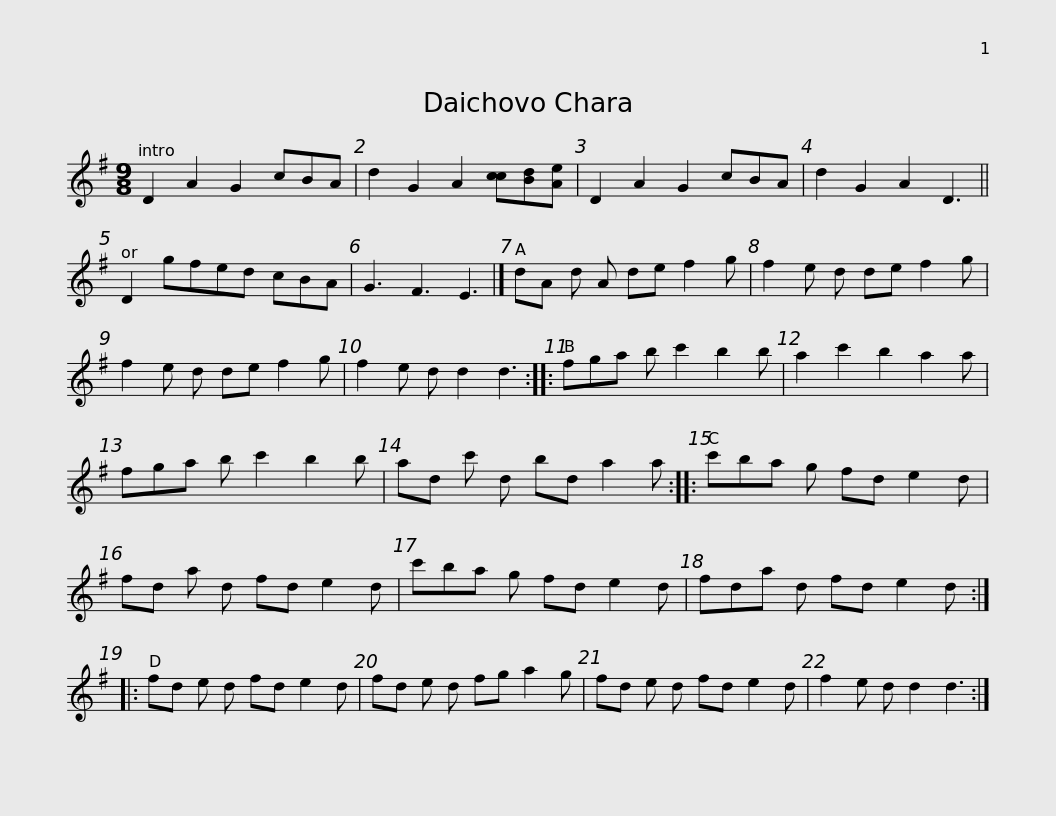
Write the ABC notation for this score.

X:1
L:1/8
M:9/8
I:linebreak $
K:G
V:1 treble
V:1
 D2 A2 G2 cBA | d2 G2 A2 [cc][Bd][Ae] | D2 A2 G2 cBA | d2 G2 A2 D3 || D2 gfed cBA | %5
 G3 F3 E3 |]$ dA d A de f2 g | f2 e d de f2 g | f2 e d de f2 g | f2 e d d2 d3 :: %10
 fga b c'2 b2 b | a2 c'2 b2 a2 a |$ fga b c'2 b2 b | ad c' d bd a2 a :: c'ba g fd e2 d | %15
 fd a d fd e2 d | c'ba g fd e2 d |$ fda d fd e2 d :: fd e d fd e2 d | fd e d fg a2 g | %20
 fd e d fd e2 d | f2 e d d2 d3 :| %22
